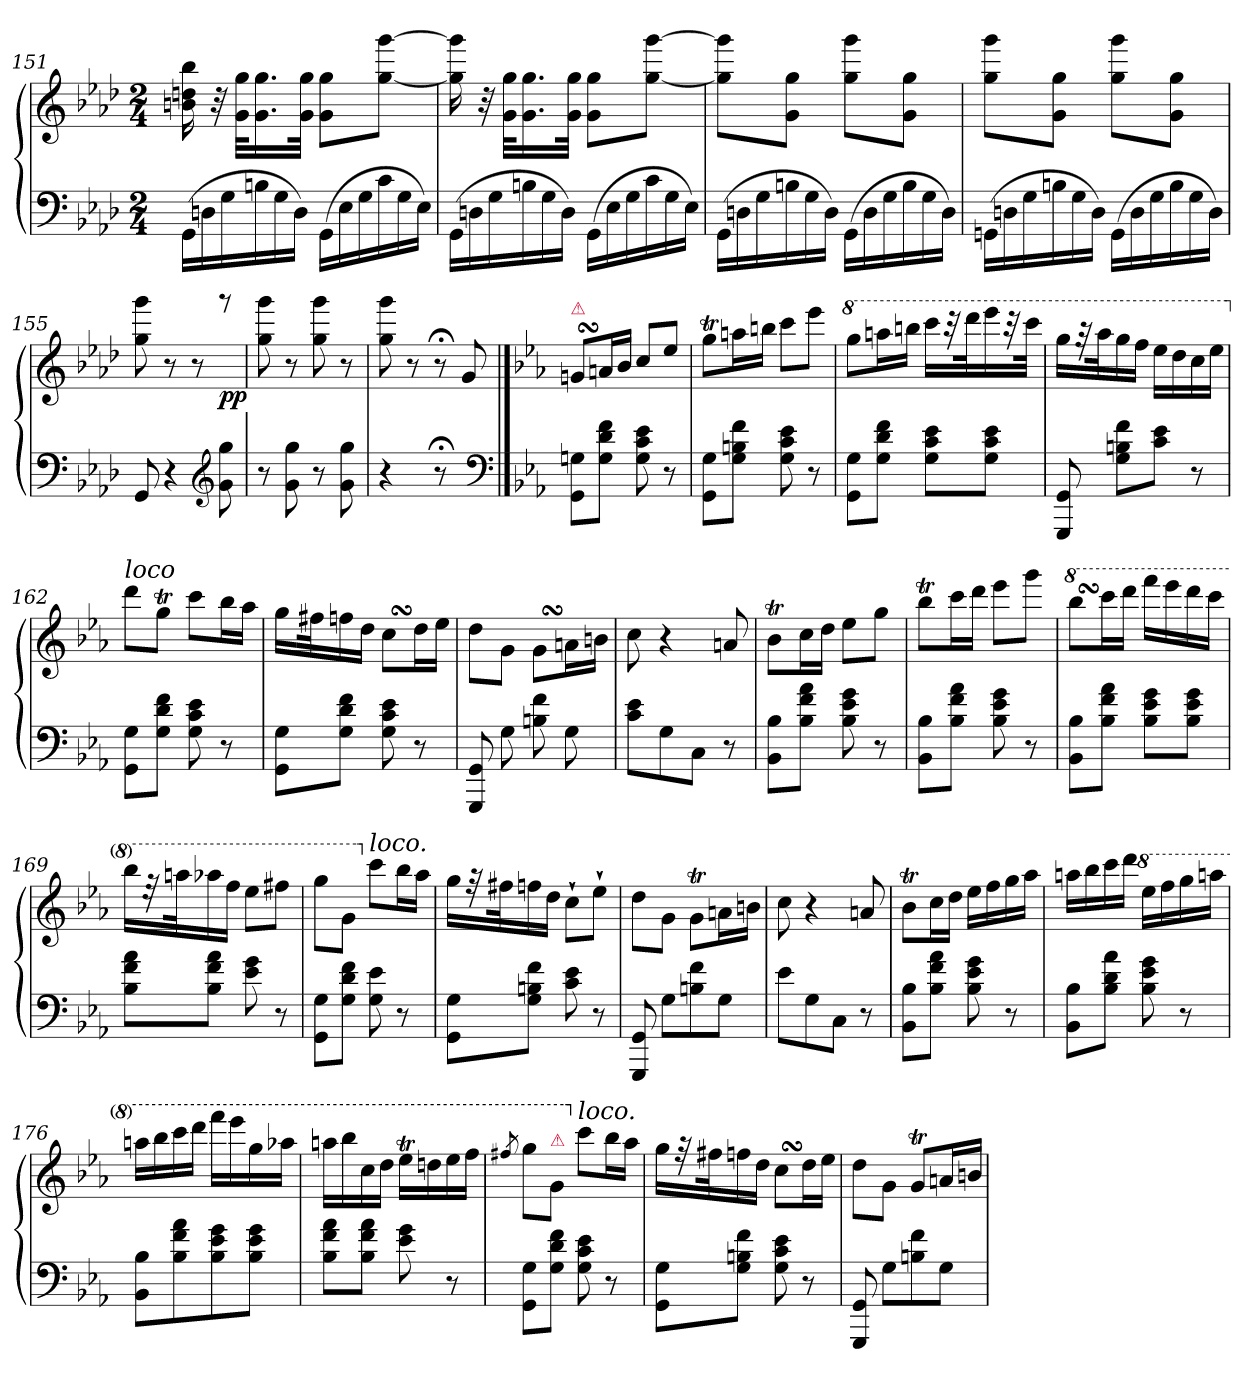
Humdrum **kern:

**kern	**kern	**dynam
*part1	*part1	*part1
*staff2	*staff1	*staff1/2
*clefF4	*clefG2	*
*k[b-e-a-d-]	*k[b-e-a-d-]	*
*M2/4	*M2/4	*
*Xtuplet	*	*
=151	=151	=151
(>24GGLL	16bn 16ddn 16bb-	.
24Dn	.	.
.	32r	.
24G	.	.
.	32g\ 32gg\KLL	.
24Bn	16.g 16.gg	.
24G	.	.
24DJJ)	.	.
.	32g 32ggJJk	.
(>24GGLL	8g 8ggL	.
24E-	.	.
24G	.	.
24c	[8gg [8gggJ	.
24G	.	.
24E-JJ)	.	.
=152	=152	=152
(>24GGLL	16gg] 16ggg]	.
24Dn	.	.
.	32r	.
24G	.	.
.	32g 32ggKLL	.
24Bn	16.g 16.gg	.
24G	.	.
24DJJ)	.	.
.	32g 32ggJJk	.
(>24GGLL	8g 8ggL	.
24E-	.	.
24G	.	.
24c	[8gg [8gggJ	.
24G	.	.
24E-JJ)	.	.
=153	=153	=153
(>24GGLL	8gg] 8ggg]L	.
24Dn	.	.
24G	.	.
24Bn	8g 8ggJ	.
24G	.	.
24DJJ)	.	.
(>24GGLL	8gg 8gggL	.
24D	.	.
24G	.	.
24B	8g 8ggJ	.
24G	.	.
24DJJ)	.	.
=154	=154	=154
(>24GGnLL	8gg 8gggL	.
24Dn	.	.
24G	.	.
24Bn	8g 8ggJ	.
24G	.	.
24DJJ)	.	.
(>24GGLL	8gg 8gggL	.
24D	.	.
24G	.	.
24B	8g 8ggJ	.
24G	.	.
24DJJ)	.	.
=155	=155	=155
8GG/	8gg\ 8ggg\	.
4r	8r	.
.	8r	.
*clefG2	*	*
!	!	!LO:DY:b
8g\ 8gg\	8rggg	pp
=156	=156	=156
8r	8gg 8ggg	.
8g\ 8gg\	8r	.
8r	8gg 8ggg	.
8g\ 8gg\	8r	.
=157	=157	=157
4r	8gg\ 8ggg\	.
.	8r	.
8r;<	8r;<	.
8ryy	8g	.
*clefF4	*	*
==158	==158	==158
*k[b-e-a-]	*k[b-e-a-]	*
!	!LO:TX:a:color=crimson:t=⚠	!
8GG\ 8Gn\L	8gnSsSL	.
8G\ 8d\ 8f\J	16anL	.
.	16b-JJ	.
8G 8c 8e-	8cc/L	.
8r	8ee-J	.
=159	=159	=159
8GG 8GL	8ggtL	.
8G 8Bn 8fJ	16aanL	.
.	16bbnJJ	.
8G 8c 8e-	8cccL	.
8r	8eee-J	.
=160	=160	=160
*	*8va	*
8GG 8GL	8gggL	.
8G 8d 8fJ	16aaanL	.
.	16bbbnJJ	.
8G 8c 8e-L	16ccccLL	.
.	32rbbb	.
.	32ddddK	.
8G 8c 8e-J	16eeee-	.
.	32rbbb	.
.	32ccccJJk	.
=161	=161	=161
8GGG 8GG	16gggLL	.
.	32rggg	.
.	32aaa-K	.
8G\ 8Bn\ 8f\L	16ggg	.
.	16fffJJ	.
8c 8e-J	16eee-LL	.
.	16ddd	.
8r	16ccc	.
.	16eee-JJ	.
=162	=162	=162
*	*X8va	*
!	!LO:TX:a:i:t=loco	!
8GG 8GL	8dddL	.
8G 8d 8fJ	8ggtJ	.
8G\ 8c\ 8e-\	8cccL	.
8r	16bb-L	.
.	16aa-JJ	.
=163	=163	=163
8GG\ 8G\L	16ggLL	.
.	32ryy	.
.	32ff#XK	.
8G 8d 8fJ	16ffn	.
.	16ddJJ	.
8G\ 8c\ 8e-\	8ccSSSL	.
8r	16ddL	.
.	16ee-JJ	.
=164	=164	=164
8GGG/ 8GG/	8dd\L	.
8G\	8gJ	.
8Bn 8f	8gSsS\L	.
8G	16anL	.
.	16bnJJ	.
=165	=165	=165
8c\ 8e-\L	8cc	.
8G	4r	.
8CJ	.	.
8r	8an/	.
=166	=166	=166
8BB-\ 8B-\L	8b-TL	.
8B- 8f 8a-J	16ccL	.
.	16ddJJ	.
8B-\ 8e-\ 8g\	8ee-\L	.
8r	8ggJ	.
=167	=167	=167
8BB-\ 8B-\L	8bb-TL	.
8B-\ 8f\ 8a-\J	16cccL	.
.	16dddJJ	.
8B-\ 8e-\ 8g\	8eee-\L	.
8r	8gggJ	.
=168	=168	=168
*	*8va	*
8BB- 8B-L	8bbb-SSSL	.
8B- 8f 8a-J	16ccccL	.
.	16ddddJJ	.
8B- 8e- 8gL	16ffffLL	.
.	16eeee-	.
8B- 8e- 8gJ	16dddd	.
.	16ccccJJ	.
=169	=169	=169
8B-\ 8f\ 8a-\L	16bbb-\LL	.
.	32reee	.
.	32aaanK	.
8B- 8f 8a-J	16aaa-X	.
.	16fffJJ	.
8e-\ 8g\	8eee-\L	.
8r	8fff#XJ	.
=170	=170	=170
8GG\ 8G\L	8ggg\L	.
8G 8d 8fJ	8ggJ	.
*	*X8va	*
!	!LO:TX:a:i:t=loco.	!
8G\ 8e-\	8cccL	.
8r	16bb-L	.
.	16aa-JJ	.
=171	=171	=171
8GG\ 8G\L	16gg\LL	.
.	32rff	.
.	32ff#XK	.
8G 8Bn 8fJ	16ffn	.
.	16ddJJ	.
8c\ 8e-\	8cc`>L	.
8r	8ee-`>J	.
=172	=172	=172
8GGG/ 8GG/	8ddL	.
8G\L	8gJ	.
8Bn 8f	8gt\L	.
8GJ	16anL	.
.	16bnJJ	.
=173	=173	=173
8e-\L	8cc\	.
8G	4r	.
8CJ	.	.
8r	8an/	.
=174	=174	=174
8BB-\ 8B-\L	8b-T\L	.
8B- 8f 8a-J	16ccL	.
.	16ddJJ	.
8B-\ 8e-\ 8g\	16ee-LL	.
.	16ff	.
8r	16gg	.
.	16aa-JJ	.
=175	=175	=175
8BB-\ 8B-\L	16aanLL	.
.	16bb-	.
8B- 8d 8a-J	16ccc	.
.	16dddJJ	.
*	*8va	*
8B-\ 8e-\ 8g\	16eee-LL	.
.	16fff	.
8r	16ggg	.
.	16aaanJJ	.
=176	=176	=176
8BB-\ 8B-\L	16aaanLL	.
.	16bbb-	.
8B- 8f 8a-	16cccc	.
.	16ddddJJ	.
8B- 8e- 8g	16ffffLL	.
.	16eeee-	.
8B- 8e- 8gJ	16ggg	.
.	16aaa-XJJ	.
=177	=177	=177
8B-\ 8f\ 8a-\L	16aaanLL	.
.	16bbb-	.
8B- 8f 8a-J	16ccc	.
.	16dddJJ	.
8e-\ 8g\	16eee-TLL	.
.	16dddn	.
8r	16eee-	.
.	16fffJJ	.
=178	=178	=178
.	8qfff#X/	.
8GG\ 8G\L	8ggg\L	.
!	!LO:TX:a:color=crimson:t=⚠	!
8G 8d 8fJ	8ggJ	.
*	*X8va	*
!	!LO:TX:a:i:t=loco.	!
8G 8c 8e-	8cccL	.
8r	16bb-L	.
.	16aa-JJ	.
=179	=179	=179
8GG\ 8G\L	16ggLL	.
.	32rff	.
.	32ff#XK	.
8G 8Bn 8fJ	16ffn	.
.	16ddJJ	.
8G\ 8c\ 8e-\	8ccSSSL	.
8r	16ddL	.
.	16ee-JJ	.
=180	=180	=180
8GGG/ 8GG/	8dd\L	.
8G\L	8gJ	.
8Bn 8f	8gtL	.
8GJ	16anL	.
.	16bnJJ	.
=	=	=
*-	*-	*-
